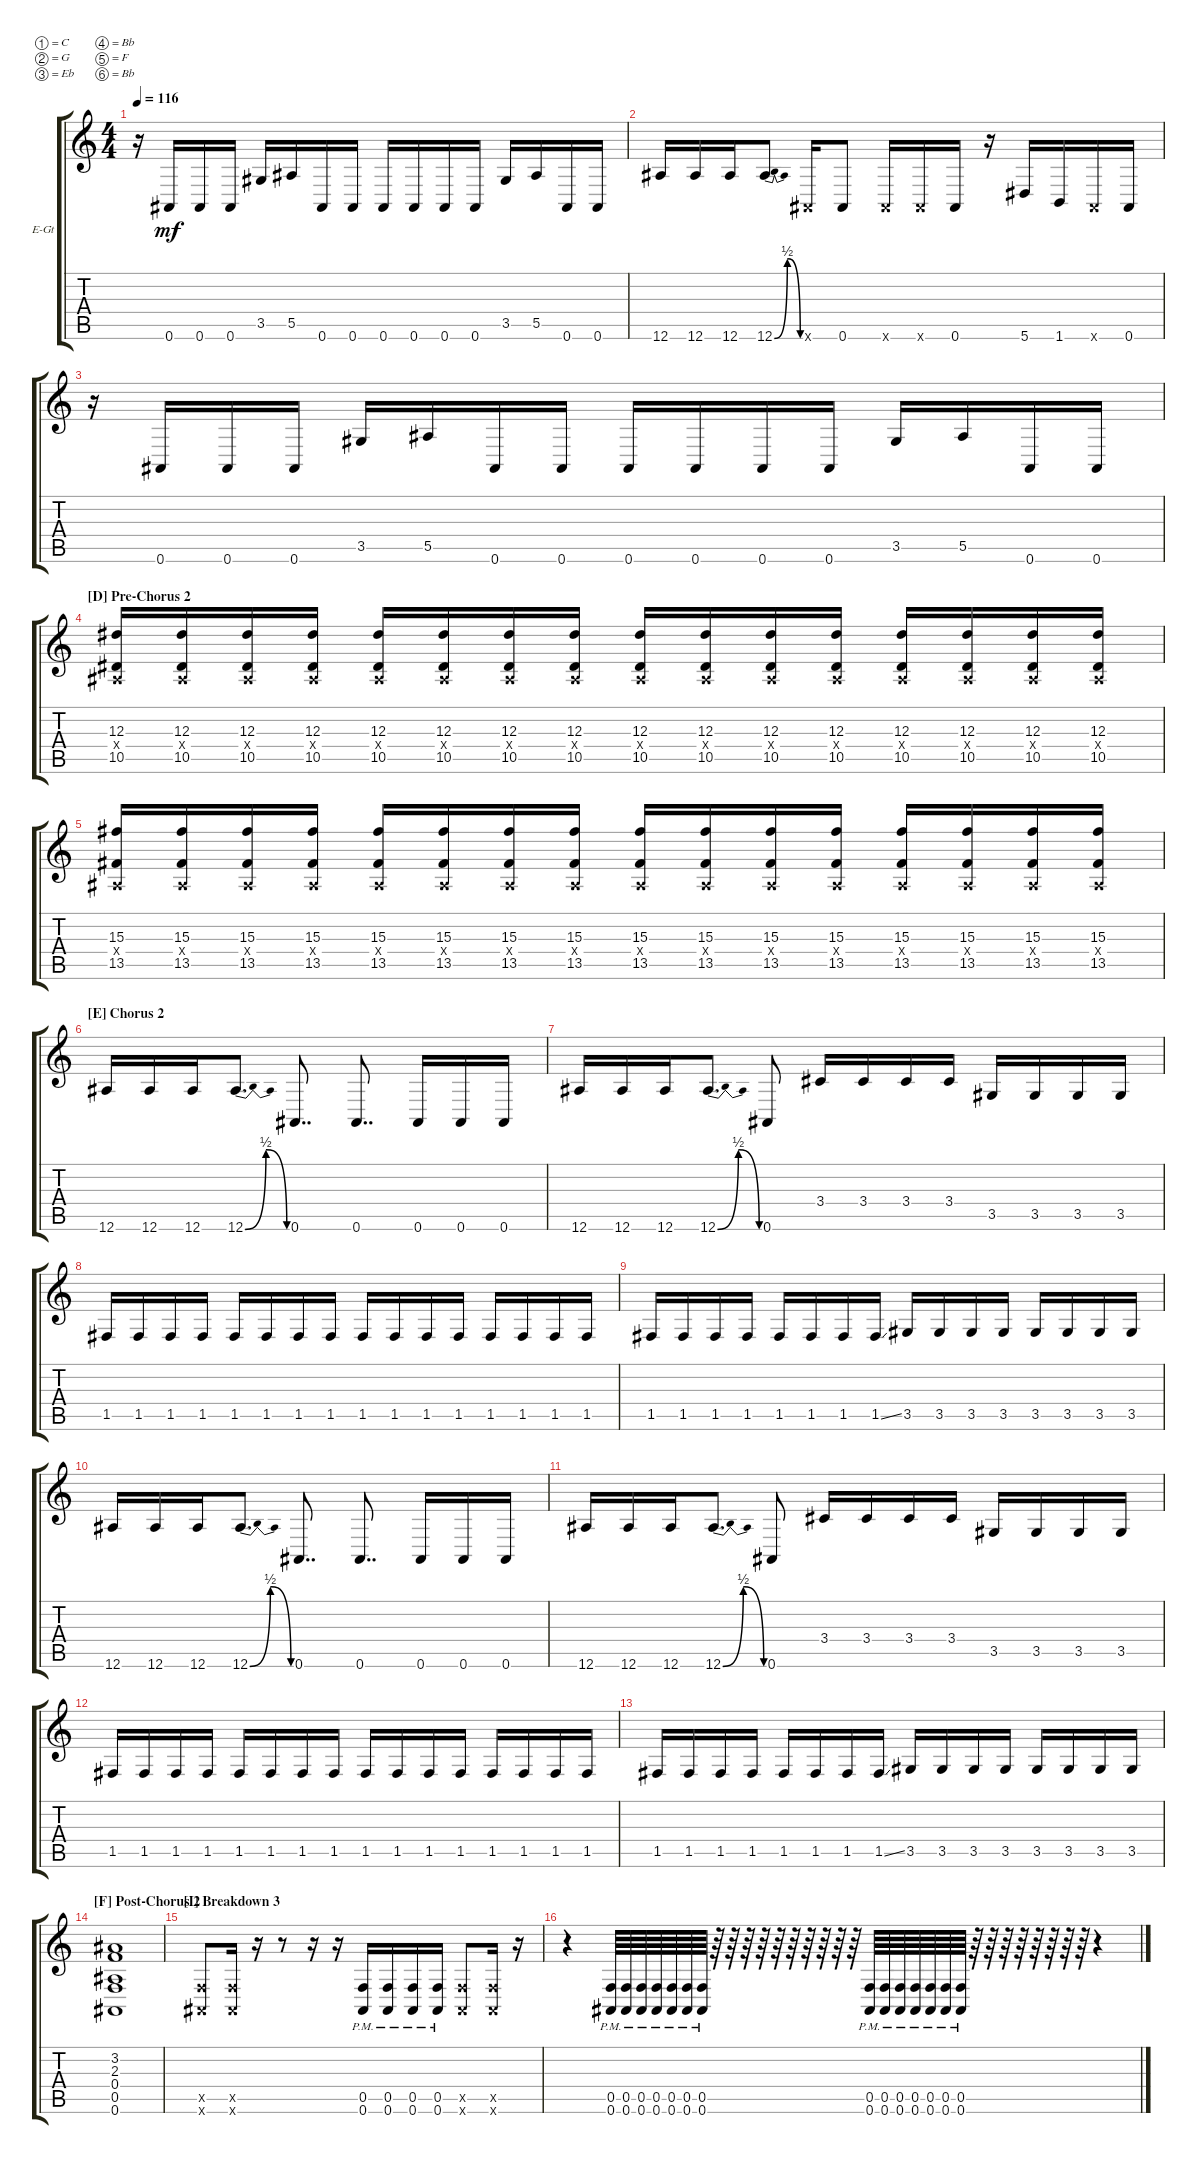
\defaultSystemsLayout 4
\bracketExtendMode groupsimilarinstruments
\firstSystemTrackNameOrientation horizontal
\otherSystemsTrackNameOrientation horizontal
\track ("Guitar 1" "E-Gt") {instrument electricguitarclean}
\staff {score tabs}
\tuning (C4 G3 Eb3 Bb2 F2 Bb1)
\ts (4 4)
\tempo 116
\clef g2
\ks c
r.16{dy mf} 0.6.16 0.6.16 0.6.16 3.5.16 5.5.16 0.6.16 0.6.16 0.6.16 0.6.16 0.6.16 0.6.16 3.5.16 5.5.16 0.6.16 0.6.16 |
12.6.16 12.6.16 12.6.16 12.6{be (bendrelease 0 0 7.8 2 8.4 2 30 0)}.8 0.6{x}.16 0.6.8 0.6{x}.16 0.6{x}.16 0.6.16 r.16 5.6.16 1.6.16 0.6{x}.16 0.6.16 |
r.16 0.6.16 0.6.16 0.6.16 3.5.16 5.5.16 0.6.16 0.6.16 0.6.16 0.6.16 0.6.16 0.6.16 3.5.16 5.5.16 0.6.16 0.6.16 |
\section ("D" "Pre-Chorus 2")
(10.5 0.4{x} 12.3).16 (0.4{x} 10.5 12.3).16 (0.4{x} 10.5 12.3).16 (0.4{x} 10.5 12.3).16 (0.4{x} 10.5 12.3).16 (0.4{x} 10.5 12.3).16 (0.4{x} 10.5 12.3).16 (0.4{x} 10.5 12.3).16 (0.4{x} 10.5 12.3).16 (0.4{x} 10.5 12.3).16 (0.4{x} 10.5 12.3).16 (0.4{x} 10.5 12.3).16 (0.4{x} 10.5 12.3).16 (0.4{x} 10.5 12.3).16 (0.4{x} 10.5 12.3).16 (0.4{x} 10.5 12.3).16 |
(13.5 0.4{x} 15.3).16 (0.4{x} 13.5 15.3).16 (0.4{x} 13.5 15.3).16 (0.4{x} 13.5 15.3).16 (0.4{x} 13.5 15.3).16 (0.4{x} 13.5 15.3).16 (0.4{x} 13.5 15.3).16 (0.4{x} 13.5 15.3).16 (0.4{x} 13.5 15.3).16 (0.4{x} 13.5 15.3).16 (0.4{x} 13.5 15.3).16 (0.4{x} 13.5 15.3).16 (0.4{x} 13.5 15.3).16 (0.4{x} 13.5 15.3).16 (0.4{x} 13.5 15.3).16 (0.4{x} 13.5 15.3).16 |
\section ("E" "Chorus 2")
12.6.16 12.6.16 12.6.16 12.6{be (bendrelease 0 0 7.8 2 8.4 2 30 0)}.8{d} 0.6.8{dd} 0.6.8{dd} 0.6.16 0.6.16 0.6.16 |
12.6.16 12.6.16 12.6.16 12.6{be (bendrelease 0 0 7.8 2 8.4 2 30 0)}.8{d} 0.6.8 3.4.16 3.4.16 3.4.16 3.4.16 3.5.16 3.5.16 3.5.16 3.5.16 |
1.5.16 1.5.16 1.5.16 1.5.16 1.5.16 1.5.16 1.5.16 1.5.16 1.5.16 1.5.16 1.5.16 1.5.16 1.5.16 1.5.16 1.5.16 1.5.16 |
1.5.16 1.5.16 1.5.16 1.5.16 1.5.16 1.5.16 1.5.16 1.5{ss}.16 3.5.16 3.5.16 3.5.16 3.5.16 3.5.16 3.5.16 3.5.16 3.5.16 |
12.6.16 12.6.16 12.6.16 12.6{be (bendrelease 0 0 7.8 2 8.4 2 30 0)}.8{d} 0.6.8{dd} 0.6.8{dd} 0.6.16 0.6.16 0.6.16 |
12.6.16 12.6.16 12.6.16 12.6{be (bendrelease 0 0 7.8 2 8.4 2 30 0)}.8{d} 0.6.8 3.4.16 3.4.16 3.4.16 3.4.16 3.5.16 3.5.16 3.5.16 3.5.16 |
1.5.16 1.5.16 1.5.16 1.5.16 1.5.16 1.5.16 1.5.16 1.5.16 1.5.16 1.5.16 1.5.16 1.5.16 1.5.16 1.5.16 1.5.16 1.5.16 |
1.5.16 1.5.16 1.5.16 1.5.16 1.5.16 1.5.16 1.5.16 1.5{ss}.16 3.5.16 3.5.16 3.5.16 3.5.16 3.5.16 3.5.16 3.5.16 3.5.16 |
\section ("F" "Post-Chorus 2")
(0.6 0.5 0.4 2.3 3.2).1 |
\section ("I" "Breakdown 3")
(0.6{x} 0.5{x}).8 (0.6{x} 0.5{x}).16 r.16 r.8 r.16 r.16 (0.6 0.5{pm}).16 (0.6 0.5{pm}).16 (0.6 0.5{pm}).16 (0.6 0.5{pm}).16 (0.6{x} 0.5{x}).8 (0.6{x} 0.5{x}).16 r.16 |
r.4 (0.6{pm} 0.5{pm}).64 (0.6{pm} 0.5{pm}).64 (0.6{pm} 0.5{pm}).64 (0.6{pm} 0.5{pm}).64 (0.6{pm} 0.5{pm}).64 (0.6{pm} 0.5{pm}).64 (0.5{pm} 0.6{pm}).64 r.64 r.64 r.64 r.64 r.64 r.64 r.64 r.64 r.64 r.64 (0.6{pm} 0.5{pm}).64 (0.6{pm} 0.5{pm}).64 (0.6{pm} 0.5{pm}).64 (0.6{pm} 0.5{pm}).64 (0.6{pm} 0.5{pm}).64 (0.6{pm} 0.5{pm}).64 (0.6{pm} 0.5{pm}).64 r.64 r.64 r.64 r.64 r.64 r.64 r.64 r.64 r.4
